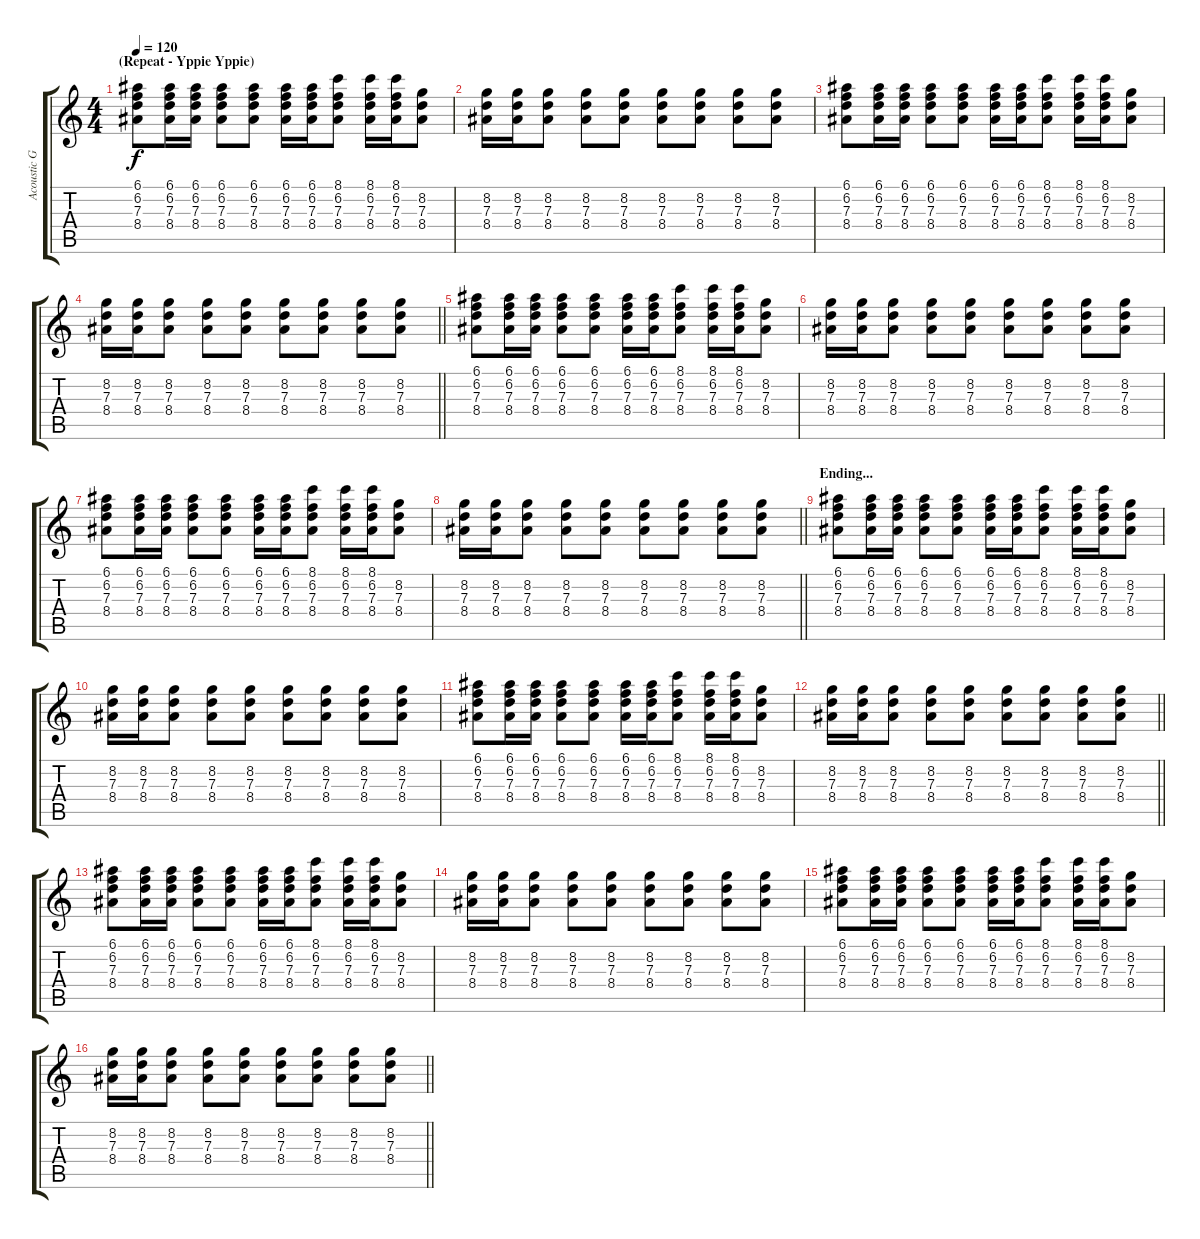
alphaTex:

\track ("Acoustic Guitar" "Acoustic G") {instrument acousticguitarsteel}
\staff {score tabs}
\tuning (E4 B3 G3 D3 A2 E2) {hide}
\ts (4 4)
\section ("" "(Repeat - Yppie Yppie)")
\tempo 120
\clef g2
\ks c
(6.1 6.2 7.3 8.4).8{dy f} (6.1 6.2 7.3 8.4).16 (6.1 6.2 7.3 8.4).16 (6.1 6.2 7.3 8.4).8 (6.1 6.2 7.3 8.4).8 (6.1 6.2 7.3 8.4).16 (6.1 6.2 7.3 8.4).16 (8.1 6.2 7.3 8.4).8 (8.1 6.2 7.3 8.4).16 (8.1 6.2 7.3 8.4).16 (8.2 7.3 8.4).8 |
(8.2 7.3 8.4).16 (8.2 7.3 8.4).16 (8.2 7.3 8.4).8 (8.2 7.3 8.4).8 (8.2 7.3 8.4).8 (8.2 7.3 8.4).8 (8.2 7.3 8.4).8 (8.2 7.3 8.4).8 (8.2 7.3 8.4).8 |
(6.1 6.2 7.3 8.4).8 (6.1 6.2 7.3 8.4).16 (6.1 6.2 7.3 8.4).16 (6.1 6.2 7.3 8.4).8 (6.1 6.2 7.3 8.4).8 (6.1 6.2 7.3 8.4).16 (6.1 6.2 7.3 8.4).16 (8.1 6.2 7.3 8.4).8 (8.1 6.2 7.3 8.4).16 (8.1 6.2 7.3 8.4).16 (8.2 7.3 8.4).8 |
\barLineRight lightlight
(8.2 7.3 8.4).16 (8.2 7.3 8.4).16 (8.2 7.3 8.4).8 (8.2 7.3 8.4).8 (8.2 7.3 8.4).8 (8.2 7.3 8.4).8 (8.2 7.3 8.4).8 (8.2 7.3 8.4).8 (8.2 7.3 8.4).8 |
(6.1 6.2 7.3 8.4).8 (6.1 6.2 7.3 8.4).16 (6.1 6.2 7.3 8.4).16 (6.1 6.2 7.3 8.4).8 (6.1 6.2 7.3 8.4).8 (6.1 6.2 7.3 8.4).16 (6.1 6.2 7.3 8.4).16 (8.1 6.2 7.3 8.4).8 (8.1 6.2 7.3 8.4).16 (8.1 6.2 7.3 8.4).16 (8.2 7.3 8.4).8 |
(8.2 7.3 8.4).16 (8.2 7.3 8.4).16 (8.2 7.3 8.4).8 (8.2 7.3 8.4).8 (8.2 7.3 8.4).8 (8.2 7.3 8.4).8 (8.2 7.3 8.4).8 (8.2 7.3 8.4).8 (8.2 7.3 8.4).8 |
(6.1 6.2 7.3 8.4).8 (6.1 6.2 7.3 8.4).16 (6.1 6.2 7.3 8.4).16 (6.1 6.2 7.3 8.4).8 (6.1 6.2 7.3 8.4).8 (6.1 6.2 7.3 8.4).16 (6.1 6.2 7.3 8.4).16 (8.1 6.2 7.3 8.4).8 (8.1 6.2 7.3 8.4).16 (8.1 6.2 7.3 8.4).16 (8.2 7.3 8.4).8 |
\barLineRight lightlight
(8.2 7.3 8.4).16 (8.2 7.3 8.4).16 (8.2 7.3 8.4).8 (8.2 7.3 8.4).8 (8.2 7.3 8.4).8 (8.2 7.3 8.4).8 (8.2 7.3 8.4).8 (8.2 7.3 8.4).8 (8.2 7.3 8.4).8 |
\section ("" "Ending...")
(6.1 6.2 7.3 8.4).8 (6.1 6.2 7.3 8.4).16 (6.1 6.2 7.3 8.4).16 (6.1 6.2 7.3 8.4).8 (6.1 6.2 7.3 8.4).8 (6.1 6.2 7.3 8.4).16 (6.1 6.2 7.3 8.4).16 (8.1 6.2 7.3 8.4).8 (8.1 6.2 7.3 8.4).16 (8.1 6.2 7.3 8.4).16 (8.2 7.3 8.4).8 |
(8.2 7.3 8.4).16 (8.2 7.3 8.4).16 (8.2 7.3 8.4).8 (8.2 7.3 8.4).8 (8.2 7.3 8.4).8 (8.2 7.3 8.4).8 (8.2 7.3 8.4).8 (8.2 7.3 8.4).8 (8.2 7.3 8.4).8 |
(6.1 6.2 7.3 8.4).8 (6.1 6.2 7.3 8.4).16 (6.1 6.2 7.3 8.4).16 (6.1 6.2 7.3 8.4).8 (6.1 6.2 7.3 8.4).8 (6.1 6.2 7.3 8.4).16 (6.1 6.2 7.3 8.4).16 (8.1 6.2 7.3 8.4).8 (8.1 6.2 7.3 8.4).16 (8.1 6.2 7.3 8.4).16 (8.2 7.3 8.4).8 |
\barLineRight lightlight
(8.2 7.3 8.4).16 (8.2 7.3 8.4).16 (8.2 7.3 8.4).8 (8.2 7.3 8.4).8 (8.2 7.3 8.4).8 (8.2 7.3 8.4).8 (8.2 7.3 8.4).8 (8.2 7.3 8.4).8 (8.2 7.3 8.4).8 |
(6.1 6.2 7.3 8.4).8 (6.1 6.2 7.3 8.4).16 (6.1 6.2 7.3 8.4).16 (6.1 6.2 7.3 8.4).8 (6.1 6.2 7.3 8.4).8 (6.1 6.2 7.3 8.4).16 (6.1 6.2 7.3 8.4).16 (8.1 6.2 7.3 8.4).8 (8.1 6.2 7.3 8.4).16 (8.1 6.2 7.3 8.4).16 (8.2 7.3 8.4).8 |
(8.2 7.3 8.4).16 (8.2 7.3 8.4).16 (8.2 7.3 8.4).8 (8.2 7.3 8.4).8 (8.2 7.3 8.4).8 (8.2 7.3 8.4).8 (8.2 7.3 8.4).8 (8.2 7.3 8.4).8 (8.2 7.3 8.4).8 |
(6.1 6.2 7.3 8.4).8 (6.1 6.2 7.3 8.4).16 (6.1 6.2 7.3 8.4).16 (6.1 6.2 7.3 8.4).8 (6.1 6.2 7.3 8.4).8 (6.1 6.2 7.3 8.4).16 (6.1 6.2 7.3 8.4).16 (8.1 6.2 7.3 8.4).8 (8.1 6.2 7.3 8.4).16 (8.1 6.2 7.3 8.4).16 (8.2 7.3 8.4).8 |
\barLineRight lightlight
(8.2 7.3 8.4).16 (8.2 7.3 8.4).16 (8.2 7.3 8.4).8 (8.2 7.3 8.4).8 (8.2 7.3 8.4).8 (8.2 7.3 8.4).8 (8.2 7.3 8.4).8 (8.2 7.3 8.4).8 (8.2 7.3 8.4).8
